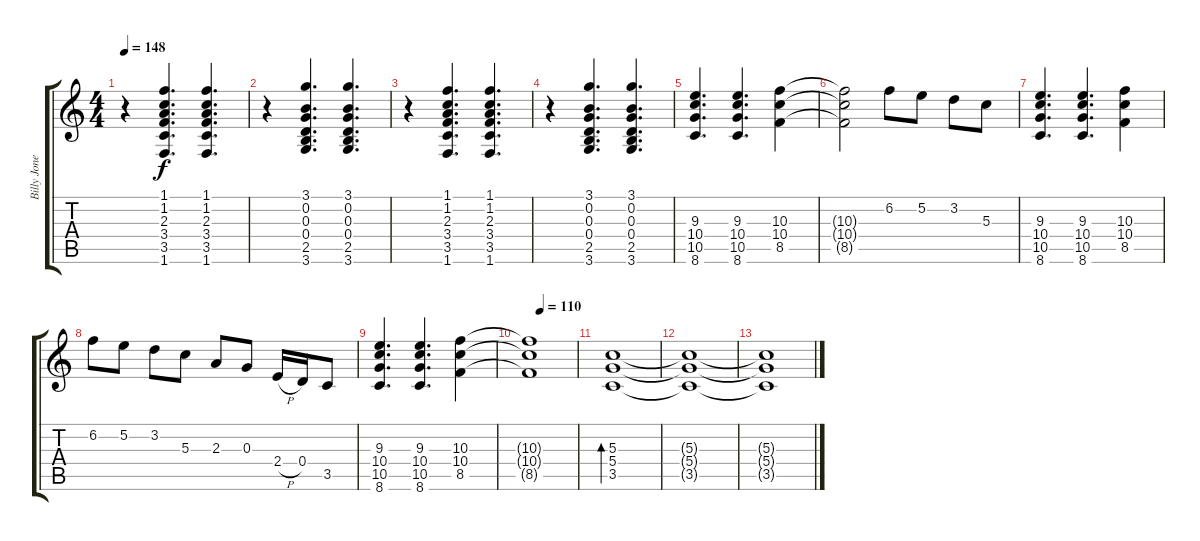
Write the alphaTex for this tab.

\track ("Billy Jones Guitar" "Billy Jone") {instrument electricguitarclean}
\staff {score tabs}
\tuning (E4 B3 G3 D3 A2 E2) {hide}
\ts (4 4)
\tempo 148
\clef g2
\ks c
r.4{dy f} (1.1 1.2 2.3 3.4 3.5 1.6).4{d volume 11} (1.1 1.2 2.3 3.4 3.5 1.6).4{d} |
r.4 (3.1 0.2 0.3 0.4 2.5 3.6).4{d} (3.1 0.2 0.3 0.4 2.5 3.6).4{d} |
r.4 (1.1 1.2 2.3 3.4 3.5 1.6).4{d volume 11} (1.1 1.2 2.3 3.4 3.5 1.6).4{d} |
r.4 (3.1 0.2 0.3 0.4 2.5 3.6).4{d} (3.1 0.2 0.3 0.4 2.5 3.6).4{d} |
(9.3 10.4 10.5 8.6).4{d} (9.3 10.4 10.5 8.6).4{d} (10.3 10.4 8.5).4 |
(10.3{t} 10.4{t} 8.5{t}).2 6.2.8 5.2.8 3.2.8 5.3.8 |
(9.3 10.4 10.5 8.6).4{d} (9.3 10.4 10.5 8.6).4{d} (10.3 10.4 8.5).4 |
6.2.8 5.2.8 3.2.8 5.3.8 2.3.8 0.3.8 2.4{h}.16 0.4.16 3.5.8 |
(9.3 10.4 10.5 8.6).4{d} (9.3 10.4 10.5 8.6).4{d} (10.3 10.4 8.5).4 |
\tempo (110 0.25)
(10.3{t} 10.4{t} 8.5{t}).1 |
(5.3 5.4 3.5).1{bd 240} |
(5.3{t} 5.4{t} 3.5{t}).1 |
(5.3{t} 5.4{t} 3.5{t}).1
